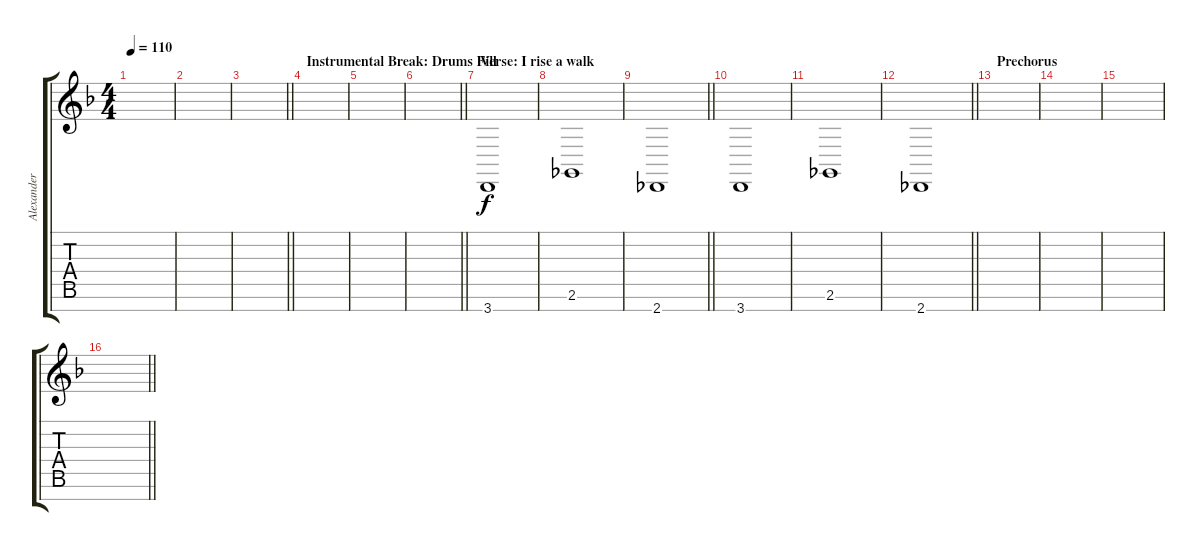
\track ("Alexander Krull" "Alexander ") {instrument stringensemble1}
\staff {score tabs}
\tuning (E4 B3 G3 D3 A2 E2 B1) {hide}
\ts (4 4)
\tempo 110
\clef g2
\ks f
|
|
\barLineRight lightlight
|
\section ("" "Instrumental Break: Drums Fill")
|
|
\barLineRight lightlight
|
\section ("" "Verse: I rise a walk")
3.7.1 |
2.6.1 |
\barLineRight lightlight
2.7.1 |
\section ("" "")
3.7.1 |
2.6.1 |
\barLineRight lightlight
2.7.1 |
\section ("" "Prechorus")
|
|
|
\barLineRight lightlight
